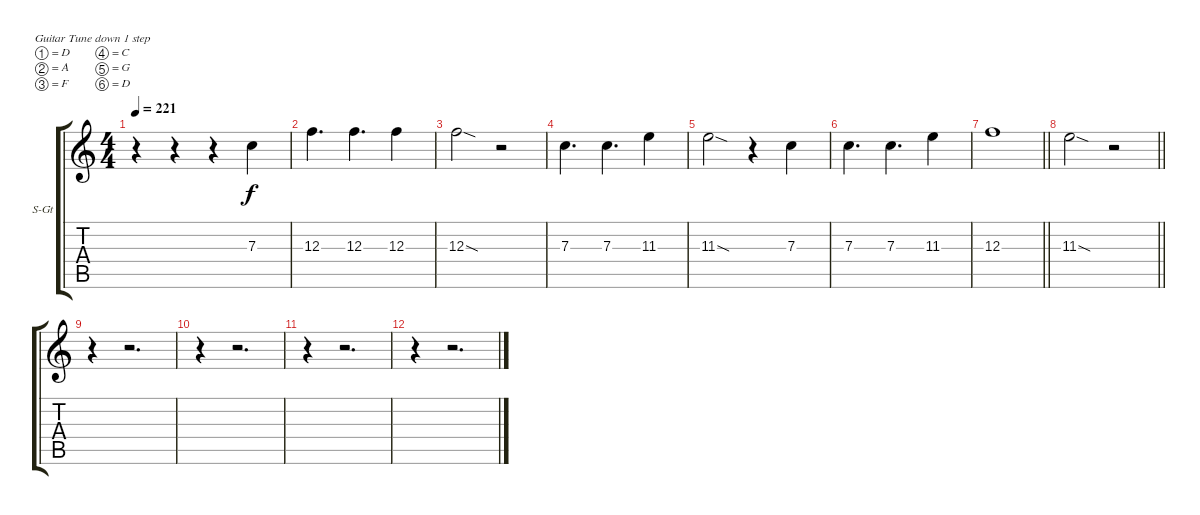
\bracketExtendMode groupsimilarinstruments
\firstSystemTrackNameOrientation horizontal
\otherSystemsTrackNameOrientation horizontal
\track ("Vocals" "S-Gt") {instrument lead2sawtooth}
\staff {score tabs}
\tuning (D4 A3 F3 C3 G2 D2)
\displaytranspose 12
\ts (4 4)
\tempo 221
\clef g2
\ks c
r.4{dy f} r.4 r.4 7.3.4 |
12.3.4{d} 12.3.4{d} 12.3.4 |
12.3{sod}.2 r.2 |
7.3.4{d} 7.3.4{d} 11.3.4 |
11.3{sod}.2 r.4 7.3.4 |
7.3.4{d} 7.3.4{d} 11.3.4 |
\barLineRight lightlight
12.3.1 |
\barLineRight lightlight
11.3{sod}.2 r.2 |
r.4 r.2{d} |
r.4 r.2{d} |
r.4 r.2{d} |
r.4 r.2{d}
